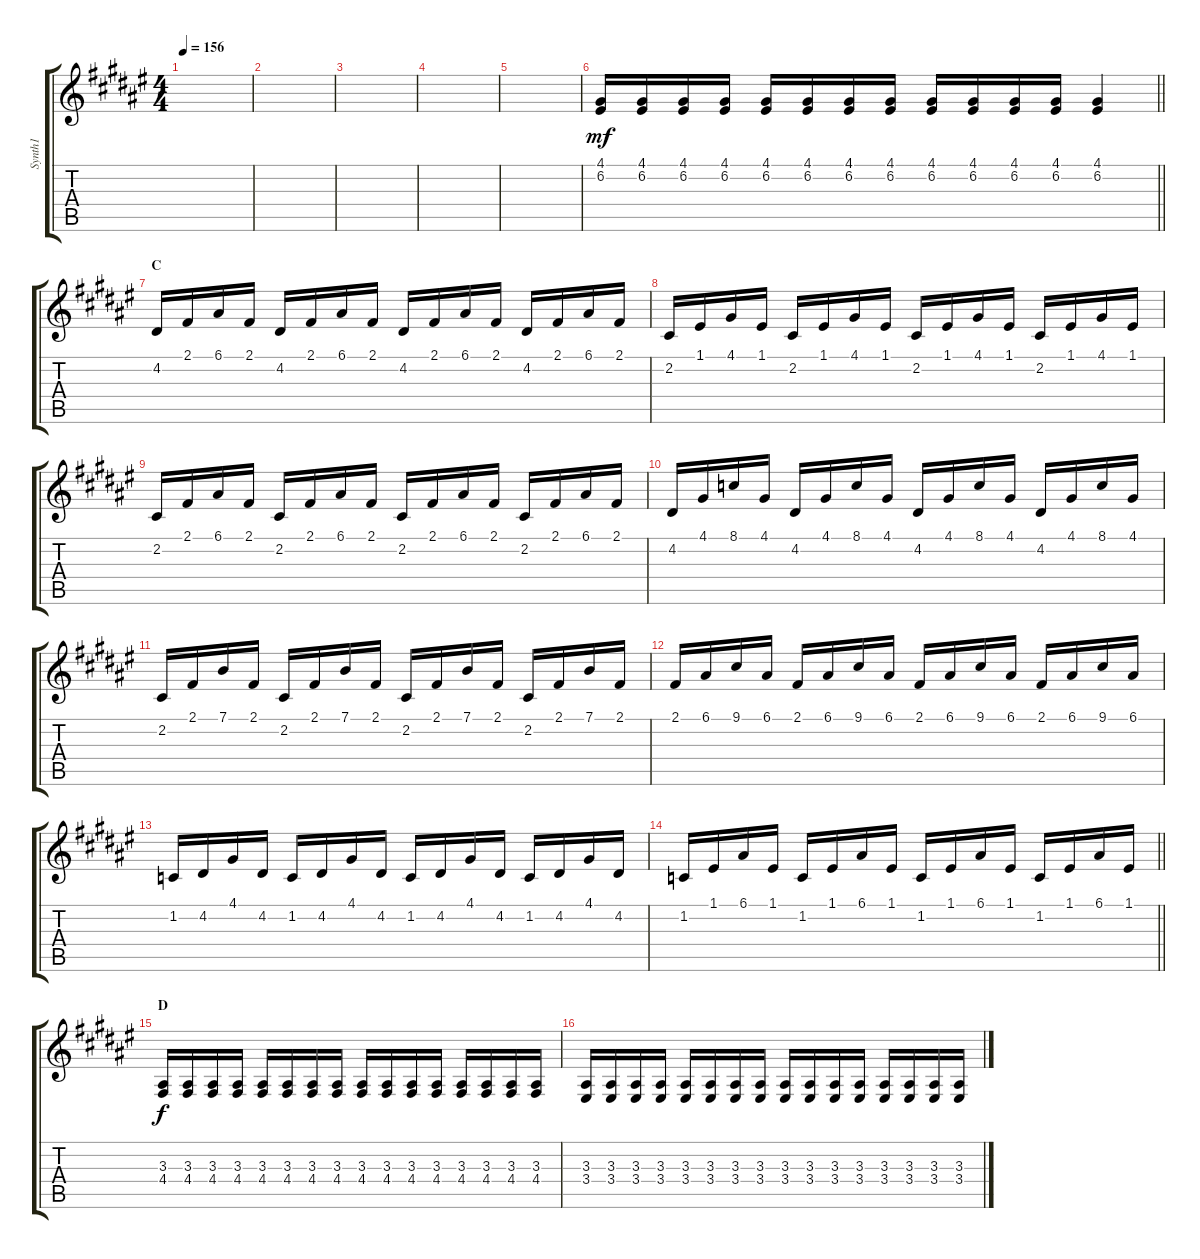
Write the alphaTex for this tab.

\track ("Synth1" "Synth1") {instrument stringensemble1}
\staff {score tabs}
\tuning (E4 B3 G3 D3 A2 E2) {hide}
\ts (4 4)
\tempo 156
\clef g2
\ks f#
|
|
|
|
|
\barLineRight lightlight
(4.1 6.2).16{dy mf} (4.1 6.2).16 (4.1 6.2).16 (4.1 6.2).16 (4.1 6.2).16 (4.1 6.2).16 (4.1 6.2).16 (4.1 6.2).16 (4.1 6.2).16 (4.1 6.2).16 (4.1 6.2).16 (4.1 6.2).16 (4.1 6.2).4 |
\section ("" "C")
4.2.16 2.1.16 6.1.16 2.1.16 4.2.16 2.1.16 6.1.16 2.1.16 4.2.16 2.1.16 6.1.16 2.1.16 4.2.16 2.1.16 6.1.16 2.1.16 |
2.2.16 1.1.16 4.1.16 1.1.16 2.2.16 1.1.16 4.1.16 1.1.16 2.2.16 1.1.16 4.1.16 1.1.16 2.2.16 1.1.16 4.1.16 1.1.16 |
2.2.16 2.1.16 6.1.16 2.1.16 2.2.16 2.1.16 6.1.16 2.1.16 2.2.16 2.1.16 6.1.16 2.1.16 2.2.16 2.1.16 6.1.16 2.1.16 |
4.2.16 4.1.16 8.1.16 4.1.16 4.2.16 4.1.16 8.1.16 4.1.16 4.2.16 4.1.16 8.1.16 4.1.16 4.2.16 4.1.16 8.1.16 4.1.16 |
2.2.16 2.1.16 7.1.16 2.1.16 2.2.16 2.1.16 7.1.16 2.1.16 2.2.16 2.1.16 7.1.16 2.1.16 2.2.16 2.1.16 7.1.16 2.1.16 |
2.1.16 6.1.16 9.1.16 6.1.16 2.1.16 6.1.16 9.1.16 6.1.16 2.1.16 6.1.16 9.1.16 6.1.16 2.1.16 6.1.16 9.1.16 6.1.16 |
1.2.16 4.2.16 4.1.16 4.2.16 1.2.16 4.2.16 4.1.16 4.2.16 1.2.16 4.2.16 4.1.16 4.2.16 1.2.16 4.2.16 4.1.16 4.2.16 |
\barLineRight lightlight
1.2.16 1.1.16 6.1.16 1.1.16 1.2.16 1.1.16 6.1.16 1.1.16 1.2.16 1.1.16 6.1.16 1.1.16 1.2.16 1.1.16 6.1.16 1.1.16 |
\section ("" "D")
(3.3 4.4).16{dy f} (3.3 4.4).16 (3.3 4.4).16 (3.3 4.4).16 (3.3 4.4).16 (3.3 4.4).16 (3.3 4.4).16 (3.3 4.4).16 (3.3 4.4).16 (3.3 4.4).16 (3.3 4.4).16 (3.3 4.4).16 (3.3 4.4).16 (3.3 4.4).16 (3.3 4.4).16 (3.3 4.4).16 |
(3.3 3.4).16 (3.3 3.4).16 (3.3 3.4).16 (3.3 3.4).16 (3.3 3.4).16 (3.3 3.4).16 (3.3 3.4).16 (3.3 3.4).16 (3.3 3.4).16 (3.3 3.4).16 (3.3 3.4).16 (3.3 3.4).16 (3.3 3.4).16 (3.3 3.4).16 (3.3 3.4).16 (3.3 3.4).16
